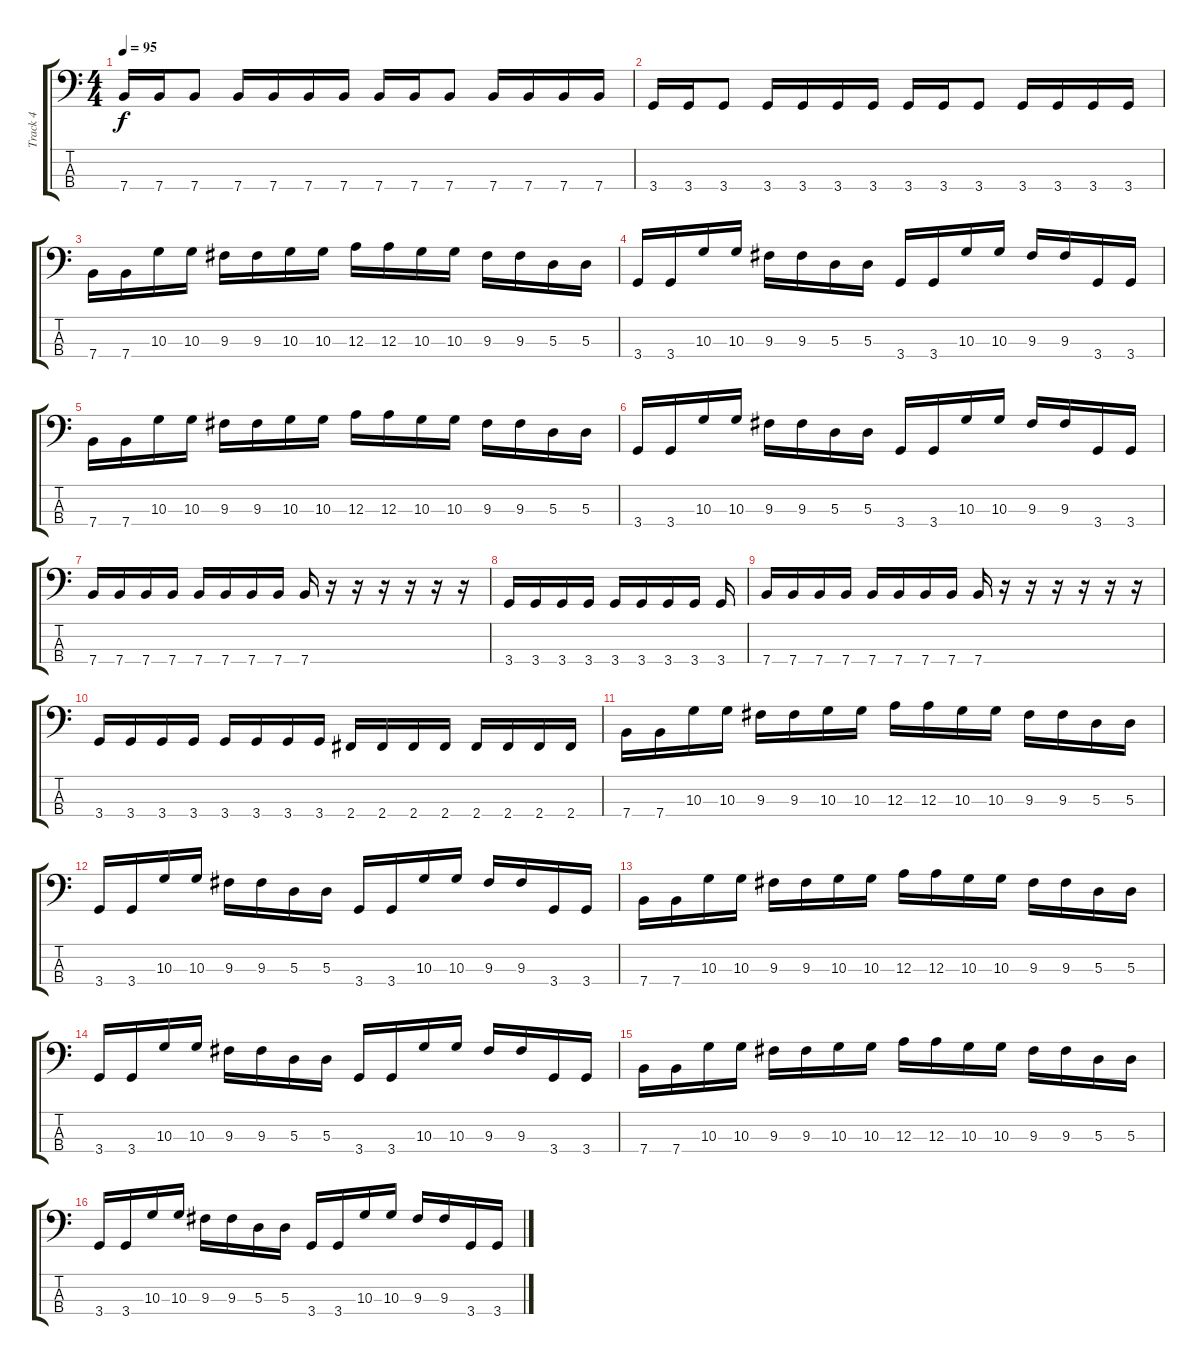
\track ("Track 4" "Track 4") {instrument electricbassfinger}
\staff {score tabs}
\tuning (G2 D2 A1 E1) {hide}
\ts (4 4)
\tempo 95
\clef f4
\ks c
7.4.16{dy f} 7.4.16 7.4.8 7.4.16 7.4.16 7.4.16 7.4.16 7.4.16 7.4.16 7.4.8 7.4.16 7.4.16 7.4.16 7.4.16 |
3.4.16 3.4.16 3.4.8 3.4.16 3.4.16 3.4.16 3.4.16 3.4.16 3.4.16 3.4.8 3.4.16 3.4.16 3.4.16 3.4.16 |
7.4.16 7.4.16 10.3.16 10.3.16 9.3.16 9.3.16 10.3.16 10.3.16 12.3.16 12.3.16 10.3.16 10.3.16 9.3.16 9.3.16 5.3.16 5.3.16 |
3.4.16 3.4.16 10.3.16 10.3.16 9.3.16 9.3.16 5.3.16 5.3.16 3.4.16 3.4.16 10.3.16 10.3.16 9.3.16 9.3.16 3.4.16 3.4.16 |
7.4.16 7.4.16 10.3.16 10.3.16 9.3.16 9.3.16 10.3.16 10.3.16 12.3.16 12.3.16 10.3.16 10.3.16 9.3.16 9.3.16 5.3.16 5.3.16 |
3.4.16 3.4.16 10.3.16 10.3.16 9.3.16 9.3.16 5.3.16 5.3.16 3.4.16 3.4.16 10.3.16 10.3.16 9.3.16 9.3.16 3.4.16 3.4.16 |
7.4.16 7.4.16 7.4.16 7.4.16 7.4.16 7.4.16 7.4.16 7.4.16 7.4.16 r.16 r.16 r.16 r.16 r.16 r.16 |
3.4.16 3.4.16 3.4.16 3.4.16 3.4.16 3.4.16 3.4.16 3.4.16 3.4.16 |
7.4.16 7.4.16 7.4.16 7.4.16 7.4.16 7.4.16 7.4.16 7.4.16 7.4.16 r.16 r.16 r.16 r.16 r.16 r.16 |
3.4.16 3.4.16 3.4.16 3.4.16 3.4.16 3.4.16 3.4.16 3.4.16 2.4.16 2.4.16 2.4.16 2.4.16 2.4.16 2.4.16 2.4.16 2.4.16 |
7.4.16 7.4.16 10.3.16 10.3.16 9.3.16 9.3.16 10.3.16 10.3.16 12.3.16 12.3.16 10.3.16 10.3.16 9.3.16 9.3.16 5.3.16 5.3.16 |
3.4.16 3.4.16 10.3.16 10.3.16 9.3.16 9.3.16 5.3.16 5.3.16 3.4.16 3.4.16 10.3.16 10.3.16 9.3.16 9.3.16 3.4.16 3.4.16 |
7.4.16 7.4.16 10.3.16 10.3.16 9.3.16 9.3.16 10.3.16 10.3.16 12.3.16 12.3.16 10.3.16 10.3.16 9.3.16 9.3.16 5.3.16 5.3.16 |
3.4.16 3.4.16 10.3.16 10.3.16 9.3.16 9.3.16 5.3.16 5.3.16 3.4.16 3.4.16 10.3.16 10.3.16 9.3.16 9.3.16 3.4.16 3.4.16 |
7.4.16 7.4.16 10.3.16 10.3.16 9.3.16 9.3.16 10.3.16 10.3.16 12.3.16 12.3.16 10.3.16 10.3.16 9.3.16 9.3.16 5.3.16 5.3.16 |
3.4.16 3.4.16 10.3.16 10.3.16 9.3.16 9.3.16 5.3.16 5.3.16 3.4.16 3.4.16 10.3.16 10.3.16 9.3.16 9.3.16 3.4.16 3.4.16
